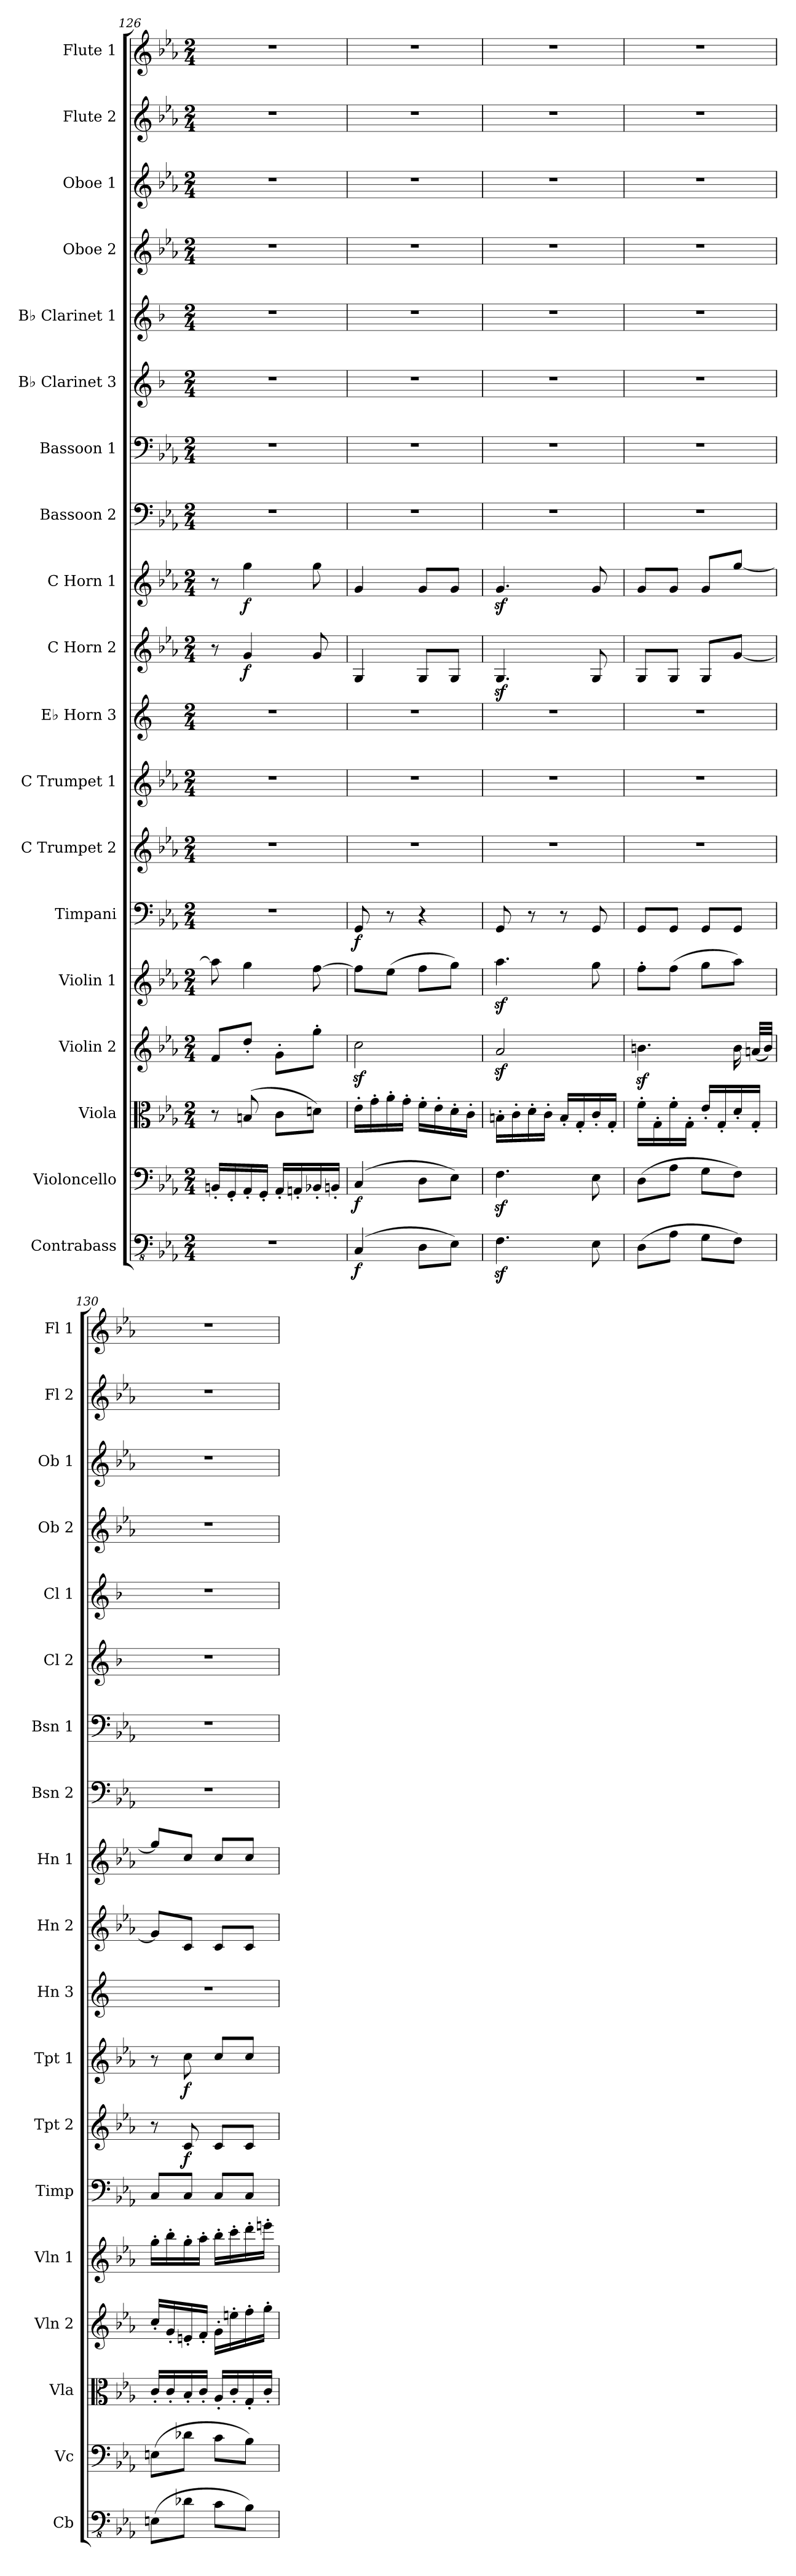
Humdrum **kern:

**kern	**dynam	**kern	**dynam	**kern	**kern	**kern	**kern	**dynam	**kern	**dynam	**kern	**dynam	**kern	**kern	**dynam	**kern	**dynam	**kern	**kern	**kern	**kern	**kern	**kern	**kern	**kern
*part19	*part19	*part18	*part18	*part17	*part16	*part15	*part14	*part14	*part13	*part13	*part12	*part12	*part11	*part10	*part10	*part9	*part9	*part8	*part7	*part6	*part5	*part4	*part3	*part2	*part1
*staff19	*staff19	*staff18	*staff18	*staff17	*staff16	*staff15	*staff14	*staff14	*staff13	*staff13	*staff12	*staff12	*staff11	*staff10	*staff10	*staff9	*staff9	*staff8	*staff7	*staff6	*staff5	*staff4	*staff3	*staff2	*staff1
*I"Contrabass	*	*I"Violoncello	*	*I"Viola	*I"Violin 2	*I"Violin 1	*I"Timpani	*	*I"C Trumpet 2	*	*I"C Trumpet 1	*	*I"E♭ Horn 3	*I"C Horn 2	*	*I"C Horn 1	*	*I"Bassoon 2	*I"Bassoon 1	*I"B♭ Clarinet 3	*I"B♭ Clarinet 1	*I"Oboe 2	*I"Oboe 1	*I"Flute 2	*I"Flute 1
*I'Cb	*	*I'Vc	*	*I'Vla	*I'Vln 2	*I'Vln 1	*I'Timp	*	*I'Tpt 2	*	*I'Tpt 1	*	*I'Hn 3	*I'Hn 2	*	*I'Hn 1	*	*I'Bsn 2	*I'Bsn 1	*I'Cl 2	*I'Cl 1	*I'Ob 2	*I'Ob 1	*I'Fl 2	*I'Fl 1
*clefFv4	*	*clefF4	*	*clefC3	*clefG2	*clefG2	*clefF4	*	*clefG2	*	*clefG2	*	*clefG2	*clefG2	*	*clefG2	*	*clefF4	*clefF4	*clefG2	*clefG2	*clefG2	*clefG2	*clefG2	*clefG2
*	*	*	*	*	*	*	*	*	*	*	*	*	*ITrd4c7	*ITrd7c12	*	*ITrd7c12	*	*	*	*ITrd1c2	*ITrd1c2	*	*	*	*
*k[b-e-a-]	*	*k[b-e-a-]	*	*k[b-e-a-]	*k[b-e-a-]	*k[b-e-a-]	*k[b-e-a-]	*	*k[b-e-a-]	*	*k[b-e-a-]	*	*k[b-]	*k[b-e-a-]	*	*k[b-e-a-]	*	*k[b-e-a-]	*k[b-e-a-]	*k[b-e-a-]	*k[b-e-a-]	*k[b-e-a-]	*k[b-e-a-]	*k[b-e-a-]	*k[b-e-a-]
*M2/4	*	*M2/4	*	*M2/4	*M2/4	*M2/4	*M2/4	*	*M2/4	*	*M2/4	*	*M2/4	*M2/4	*	*M2/4	*	*M2/4	*M2/4	*M2/4	*M2/4	*M2/4	*M2/4	*M2/4	*M2/4
=126	=126	=126	=126	=126	=126	=126	=126	=126	=126	=126	=126	=126	=126	=126	=126	=126	=126	=126	=126	=126	=126	=126	=126	=126	=126
2r	.	16BBn'/LL	.	8r	8f/L	8aa-\]	2r	.	2r	.	2r	.	2r	8r	.	8r	.	2r	2r	2r	2r	2r	2r	2r	2r
.	.	16GG'/	.	.	.	.	.	.	.	.	.	.	.	.	.	.	.	.	.	.	.	.	.	.	.
!	!	!	!	!	!	!	!	!	!	!	!	!	!	!	!LO:DY:b	!	!LO:DY:b	!	!	!	!	!	!	!	!
.	.	16AA-'/	.	(8Bn/	8dd'/J	4gg\	.	.	.	.	.	.	.	4G/	f	4g\	f	.	.	.	.	.	.	.	.
.	.	16GG'/JJ	.	.	.	.	.	.	.	.	.	.	.	.	.	.	.	.	.	.	.	.	.	.	.
.	.	16AA-'/LL	.	8c\L	8g'\L	.	.	.	.	.	.	.	.	.	.	.	.	.	.	.	.	.	.	.	.
.	.	16AAn'/	.	.	.	.	.	.	.	.	.	.	.	.	.	.	.	.	.	.	.	.	.	.	.
.	.	16BB-X'/	.	8dn\J)	8gg'\J	[8ff\	.	.	.	.	.	.	.	8G/	.	8g\	.	.	.	.	.	.	.	.	.
.	.	16BBn'/JJ	.	.	.	.	.	.	.	.	.	.	.	.	.	.	.	.	.	.	.	.	.	.	.
=127	=127	=127	=127	=127	=127	=127	=127	=127	=127	=127	=127	=127	=127	=127	=127	=127	=127	=127	=127	=127	=127	=127	=127	=127	=127
!	!LO:DY:b	!	!LO:DY:b	!	!	!	!	!LO:DY:b	!	!	!	!	!	!	!	!	!	!	!	!	!	!	!	!	!
(4CC/	f	(4C/	f	16e-'\LL	2ccz<\	8ff\L]	8GG/	f	2r	.	2r	.	2r	4GG/	.	4G/	.	2r	2r	2r	2r	2r	2r	2r	2r
.	.	.	.	16g'\	.	.	.	.	.	.	.	.	.	.	.	.	.	.	.	.	.	.	.	.	.
.	.	.	.	16a-'\	.	(8ee-\J	8r	.	.	.	.	.	.	.	.	.	.	.	.	.	.	.	.	.	.
.	.	.	.	16g'\JJ	.	.	.	.	.	.	.	.	.	.	.	.	.	.	.	.	.	.	.	.	.
8DD\L	.	8D\L	.	16f'\LL	.	8ff\L	4r	.	.	.	.	.	.	8GG/L	.	8G/L	.	.	.	.	.	.	.	.	.
.	.	.	.	16e-'\	.	.	.	.	.	.	.	.	.	.	.	.	.	.	.	.	.	.	.	.	.
8EE-\J)	.	8E-\J)	.	16d'\	.	8gg\J)	.	.	.	.	.	.	.	8GG/J	.	8G/J	.	.	.	.	.	.	.	.	.
.	.	.	.	16c'\JJ	.	.	.	.	.	.	.	.	.	.	.	.	.	.	.	.	.	.	.	.	.
!!LO:PB:g=z
=128	=128	=128	=128	=128	=128	=128	=128	=128	=128	=128	=128	=128	=128	=128	=128	=128	=128	=128	=128	=128	=128	=128	=128	=128	=128
4.FFz<\	.	4.Fz<\	.	16Bn'\LL	2a-z</	4.aa-z<\	8GG/	.	2r	.	2r	.	2r	4.GGz</	.	4.Gz</	.	2r	2r	2r	2r	2r	2r	2r	2r
.	.	.	.	16c'\	.	.	.	.	.	.	.	.	.	.	.	.	.	.	.	.	.	.	.	.	.
.	.	.	.	16d'\	.	.	8r	.	.	.	.	.	.	.	.	.	.	.	.	.	.	.	.	.	.
.	.	.	.	16c'\JJ	.	.	.	.	.	.	.	.	.	.	.	.	.	.	.	.	.	.	.	.	.
.	.	.	.	16B'/LL	.	.	8r	.	.	.	.	.	.	.	.	.	.	.	.	.	.	.	.	.	.
.	.	.	.	16G'/	.	.	.	.	.	.	.	.	.	.	.	.	.	.	.	.	.	.	.	.	.
8EE-\	.	8E-\	.	16c'/	.	8gg\	8GG/	.	.	.	.	.	.	8GG/	.	8G/	.	.	.	.	.	.	.	.	.
.	.	.	.	16G'/JJ	.	.	.	.	.	.	.	.	.	.	.	.	.	.	.	.	.	.	.	.	.
=129	=129	=129	=129	=129	=129	=129	=129	=129	=129	=129	=129	=129	=129	=129	=129	=129	=129	=129	=129	=129	=129	=129	=129	=129	=129
(8DD\L	.	(8D\L	.	16f'\LL	4.bnz<\	8ff'\L	8GG/L	.	2r	.	2r	.	2r	8GG/L	.	8G/L	.	2r	2r	2r	2r	2r	2r	2r	2r
.	.	.	.	16G'\	.	.	.	.	.	.	.	.	.	.	.	.	.	.	.	.	.	.	.	.	.
8AA-\J	.	8A-\J	.	16f'\	.	(8ff\J	8GG/J	.	.	.	.	.	.	8GG/J	.	8G/J	.	.	.	.	.	.	.	.	.
.	.	.	.	16G'\JJ	.	.	.	.	.	.	.	.	.	.	.	.	.	.	.	.	.	.	.	.	.
8GG\L	.	8G\L	.	16e-'/LL	.	8gg\L	8GG/L	.	.	.	.	.	.	8GG/L	.	8G/L	.	.	.	.	.	.	.	.	.
.	.	.	.	16G'/	.	.	.	.	.	.	.	.	.	.	.	.	.	.	.	.	.	.	.	.	.
8FF\J)	.	8F\J)	.	16d'/	16b\	8aa-\J)	8GG/J	.	.	.	.	.	.	[8G/J	.	[8g/J	.	.	.	.	.	.	.	.	.
.	.	.	.	16G'/JJ	(32an/LLL	.	.	.	.	.	.	.	.	.	.	.	.	.	.	.	.	.	.	.	.
.	.	.	.	.	32b/JJJ)	.	.	.	.	.	.	.	.	.	.	.	.	.	.	.	.	.	.	.	.
=130	=130	=130	=130	=130	=130	=130	=130	=130	=130	=130	=130	=130	=130	=130	=130	=130	=130	=130	=130	=130	=130	=130	=130	=130	=130
(8EEn\L	.	(8En\L	.	16c'/LL	16cc'/LL	16gg'\LL	8C/L	.	8r	.	8r	.	2r	8G/L]	.	8g/L]	.	2r	2r	2r	2r	2r	2r	2r	2r
.	.	.	.	16c'/	16g'/	16bb-'\	.	.	.	.	.	.	.	.	.	.	.	.	.	.	.	.	.	.	.
!	!	!	!	!	!	!	!	!	!	!LO:DY:b	!	!LO:DY:b	!	!	!	!	!	!	!	!	!	!	!	!	!
8D-X\J	.	8d-X\J	.	16B-'/	16en'/	16gg'\	8C/J	.	8c/	f	8cc\	f	.	8C/J	.	8c/J	.	.	.	.	.	.	.	.	.
.	.	.	.	16c'/JJ	16f'/JJ	16aa-'\JJ	.	.	.	.	.	.	.	.	.	.	.	.	.	.	.	.	.	.	.
8C\L	.	8c\L	.	16A-'/LL	16g'\LL	16bb-'\LL	8C/L	.	8c/L	.	8cc/L	.	.	8C/L	.	8c/L	.	.	.	.	.	.	.	.	.
.	.	.	.	16c'/	16een'\	16ccc'\	.	.	.	.	.	.	.	.	.	.	.	.	.	.	.	.	.	.	.
8BB-\J)	.	8B-\J)	.	16G'/	16ff'\	16ddd'\	8C/J	.	8c/J	.	8cc/J	.	.	8C/J	.	8c/J	.	.	.	.	.	.	.	.	.
.	.	.	.	16c'/JJ	16gg'\JJ	16eeen'\JJ	.	.	.	.	.	.	.	.	.	.	.	.	.	.	.	.	.	.	.
=	=	=	=	=	=	=	=	=	=	=	=	=	=	=	=	=	=	=	=	=	=	=	=	=	=
*-	*-	*-	*-	*-	*-	*-	*-	*-	*-	*-	*-	*-	*-	*-	*-	*-	*-	*-	*-	*-	*-	*-	*-	*-	*-
